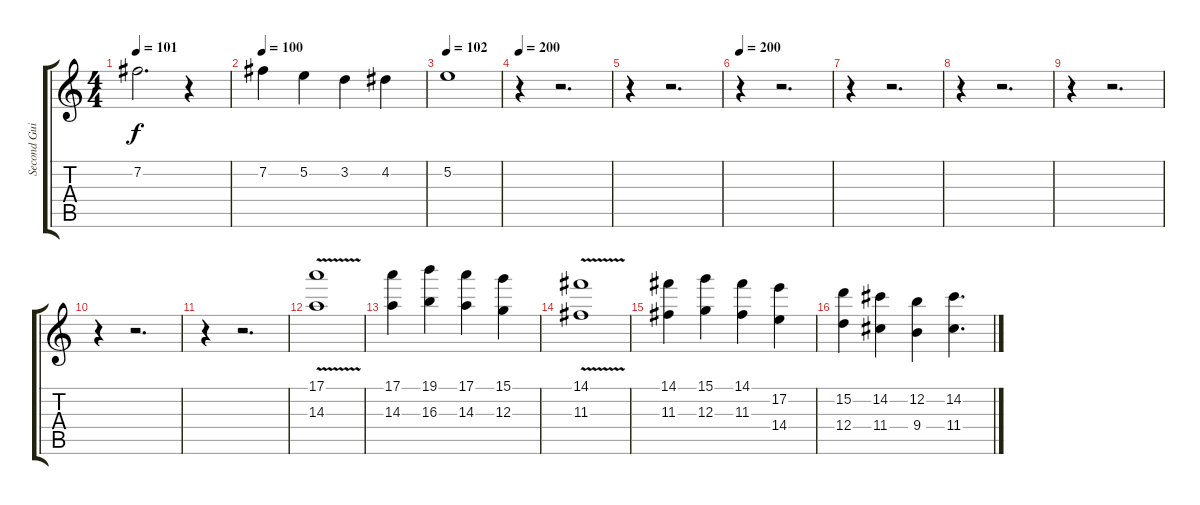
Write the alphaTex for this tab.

\track ("Second Guitar" "Second Gui") {instrument overdrivenguitar}
\staff {score tabs}
\tuning (E4 B3 G3 D3 A2 E2) {hide}
\ts (4 4)
\tempo 101
\clef g2
\ks c
7.2.2{d dy f} r.4 |
\tempo 100
7.2.4 5.2.4 3.2.4 4.2.4 |
\tempo 102
5.2.1 |
\tempo 200
r.4 r.2{d} |
r.4 r.2{d} |
\tempo 200
r.4 r.2{d} |
r.4 r.2{d} |
r.4 r.2{d} |
r.4 r.2{d} |
r.4 r.2{d} |
r.4 r.2{d} |
(17.1{v} 14.3).1 |
(17.1 14.3).4 (19.1 16.3).4 (17.1 14.3).4 (15.1 12.3).4 |
(14.1{v} 11.3).1 |
(14.1 11.3).4 (15.1 12.3).4 (14.1 11.3).4 (17.2 14.4).4 |
(15.2 12.4).4 (14.2 11.4).4 (12.2 9.4).4 (14.2 11.4).4{d}
